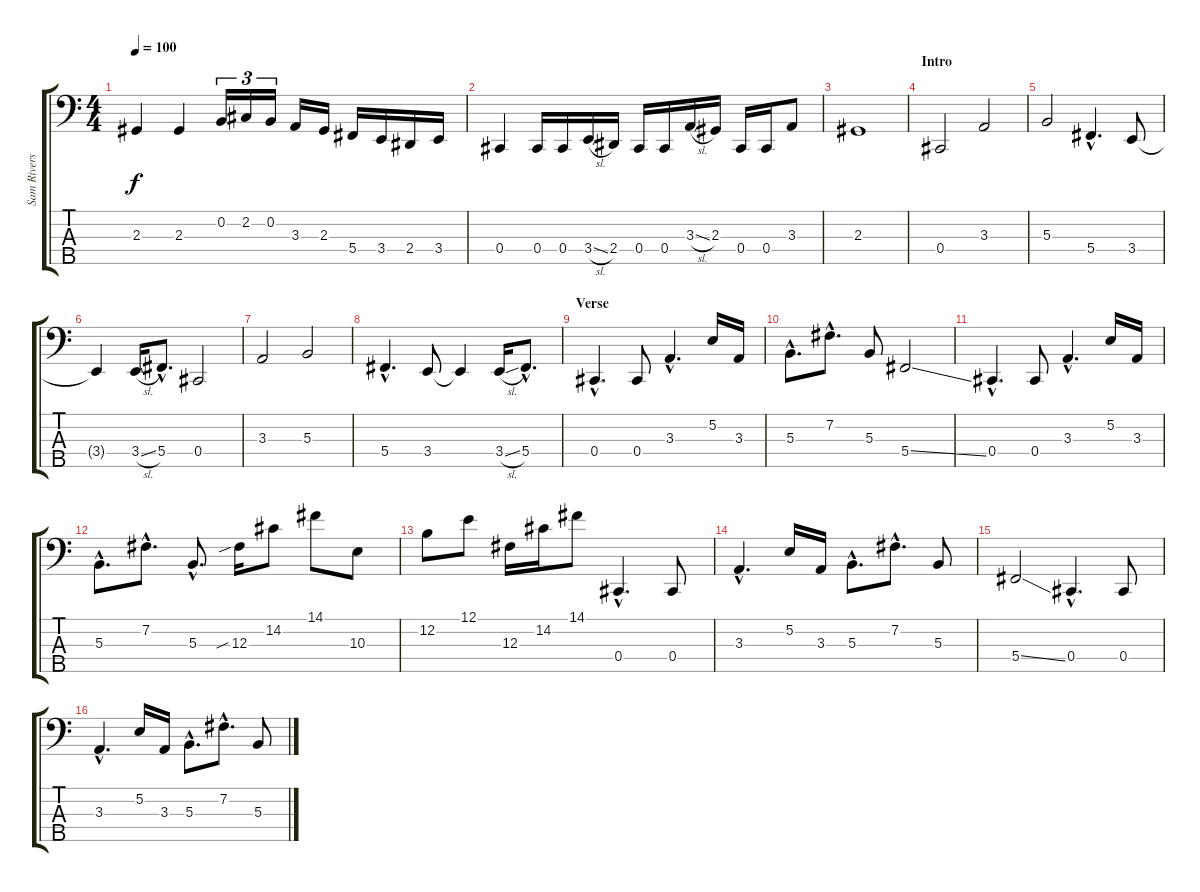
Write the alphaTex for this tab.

\track ("Sam Rivers - Bass" "Sam Rivers") {instrument electricbassfinger}
\staff {score tabs}
\tuning (E2 B1 Gb1 Db1 Bb0) {hide}
\ts (4 4)
\tempo 100
\clef f4
\ks c
2.3.4{dy f} 2.3.4 0.2.16{tu (3 2)} 2.2.16{tu (3 2)} 0.2.16{tu (3 2)} 3.3.16 2.3.16 5.4.16 3.4.16 2.4.16 3.4.16 |
0.4.4 0.4.16 0.4.16 3.4{sl}.16 2.4.16 0.4.16 0.4.16 3.3{sl}.16 2.3.16 0.4.16 0.4.16 3.3.8 |
2.3.1 |
\section ("" "Intro")
0.4.2 3.3.2 |
5.3.2 5.4{hac}.4{d} 3.4.8 |
3.4{t}.4 3.4{sl}.16 5.4{hac}.8{d} 0.4.2 |
3.3.2 5.3.2 |
5.4{hac}.4{d} 3.4.8 3.4{t}.4 3.4{sl}.16 5.4{hac}.8{d} |
\section ("" "Verse")
0.4{hac}.4{d} 0.4.8 3.3{hac}.4{d} 5.2.16 3.3.16 |
5.3{hac}.8{d} 7.2{hac}.8{d} 5.3.8 5.4{ss}.2 |
0.4{hac}.4{d} 0.4.8 3.3{hac}.4{d} 5.2.16 3.3.16 |
5.3{hac}.8{d} 7.2{hac}.8{d} 5.3{hac}.8{d} 12.3{sib}.16 14.2.8 14.1.8 10.3.8 |
12.2.8 12.1.8 12.3.16 14.2.16 14.1.8 0.4{hac}.4{d} 0.4.8 |
3.3{hac}.4{d} 5.2.16 3.3.16 5.3{hac}.8{d} 7.2{hac}.8{d} 5.3.8 |
5.4{ss}.2 0.4{hac}.4{d} 0.4.8 |
3.3{hac}.4{d} 5.2.16 3.3.16 5.3{hac}.8{d} 7.2{hac}.8{d} 5.3.8
